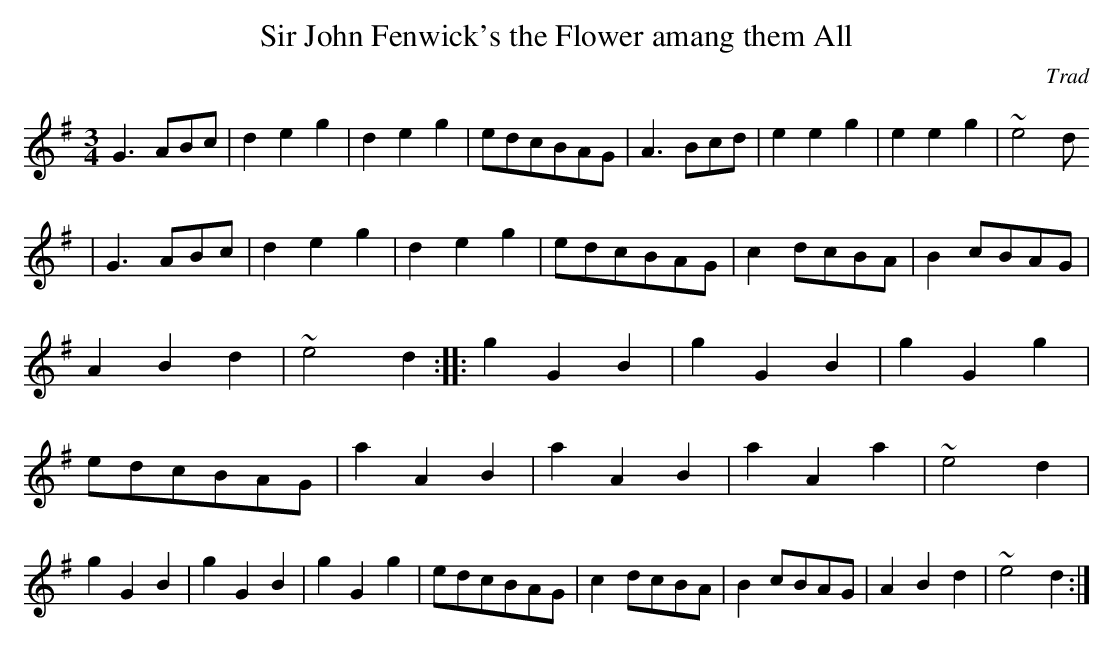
X:1
T:Sir John Fenwick's the Flower amang them All
M:3/4
C:Trad
K:G
G3 ABc| d2 e2 g2 |d2 e2 g2 |edcBAG | A3 Bcd| e2 e2 g2 | e2 e2 g2 | ~e4 d
2|
G3 ABc|\
d2 e2 g2 | d2 e2 g2 | edcBAG| c2 dcBA | B2 cBAG| A2 B2 d2| ~e4 d2 ::\
g2 G2 B2|g2 G2 B2|g2 G2 g2|edcBAG| a2 A2 B2| a2 A2 B2| a2 A2 a2 |~e4\
d2| g2 G2 B2|g2 G2 B2|g2 G2 g2| edcBAG | c2 dcBA| B2 cBAG|A2\
B2 d2 |~e4 d2:|
